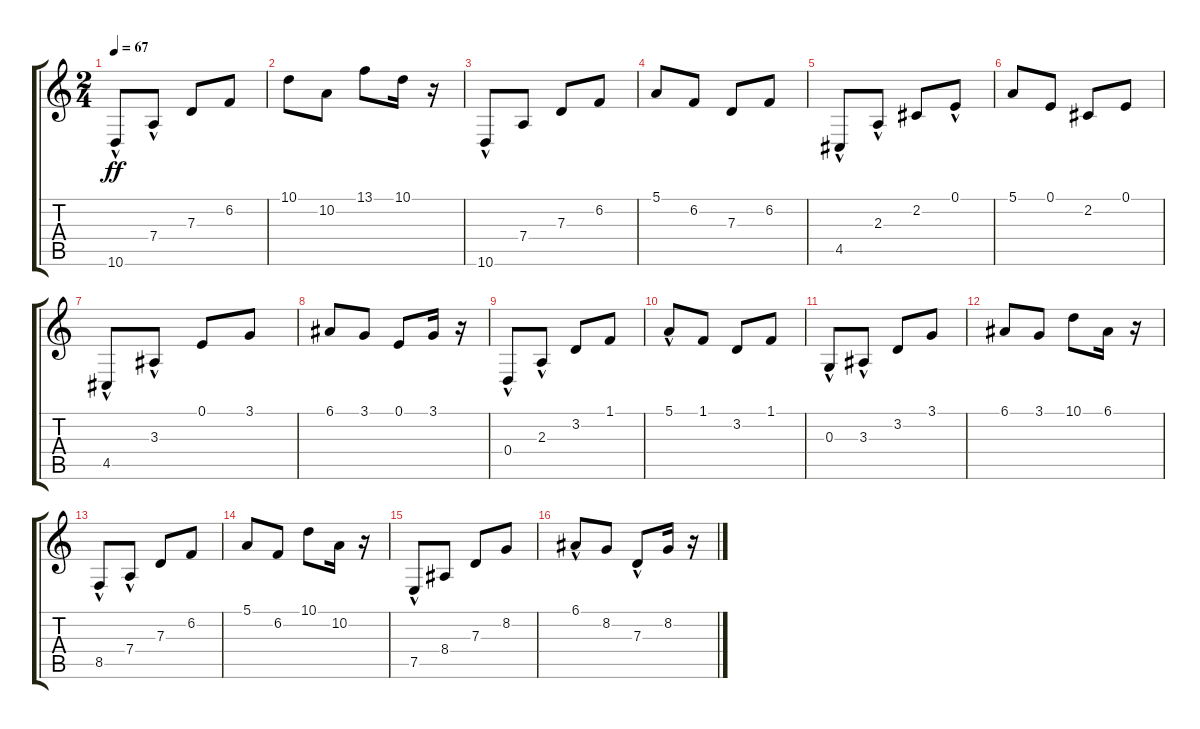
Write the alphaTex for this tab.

\track "" {instrument electricpiano1}
\staff {score tabs}
\tuning (E4 B3 G3 D3 A2 E2) {hide}
\ts (2 4)
\tempo 67
\clef g2
\ks c
10.6{hac}.8{dy ff} 7.4{hac}.8 7.3.8 6.2.8 |
10.1.8 10.2.8 13.1.8 10.1.16 r.16 |
10.6{hac}.8 7.4.8 7.3.8 6.2.8 |
5.1.8 6.2.8 7.3.8 6.2.8 |
4.5{hac}.8 2.3{hac}.8 2.2.8 0.1{hac}.8 |
5.1.8 0.1.8 2.2.8 0.1.8 |
4.5{hac}.8 3.3{hac}.8 0.1.8 3.1.8 |
6.1.8 3.1.8 0.1.8 3.1.16 r.16 |
0.4{hac}.8 2.3{hac}.8 3.2.8 1.1.8 |
5.1{hac}.8 1.1.8 3.2.8 1.1.8 |
0.3{hac}.8 3.3{hac}.8 3.2.8 3.1.8 |
6.1.8 3.1.8 10.1.8 6.1.16 r.16 |
8.5{hac}.8 7.4{hac}.8 7.3.8 6.2.8 |
5.1.8 6.2.8 10.1.8 10.2.16 r.16 |
7.5{hac}.8 8.4.8 7.3.8 8.2.8 |
6.1{hac}.8 8.2.8 7.3{hac}.8 8.2.16 r.16
